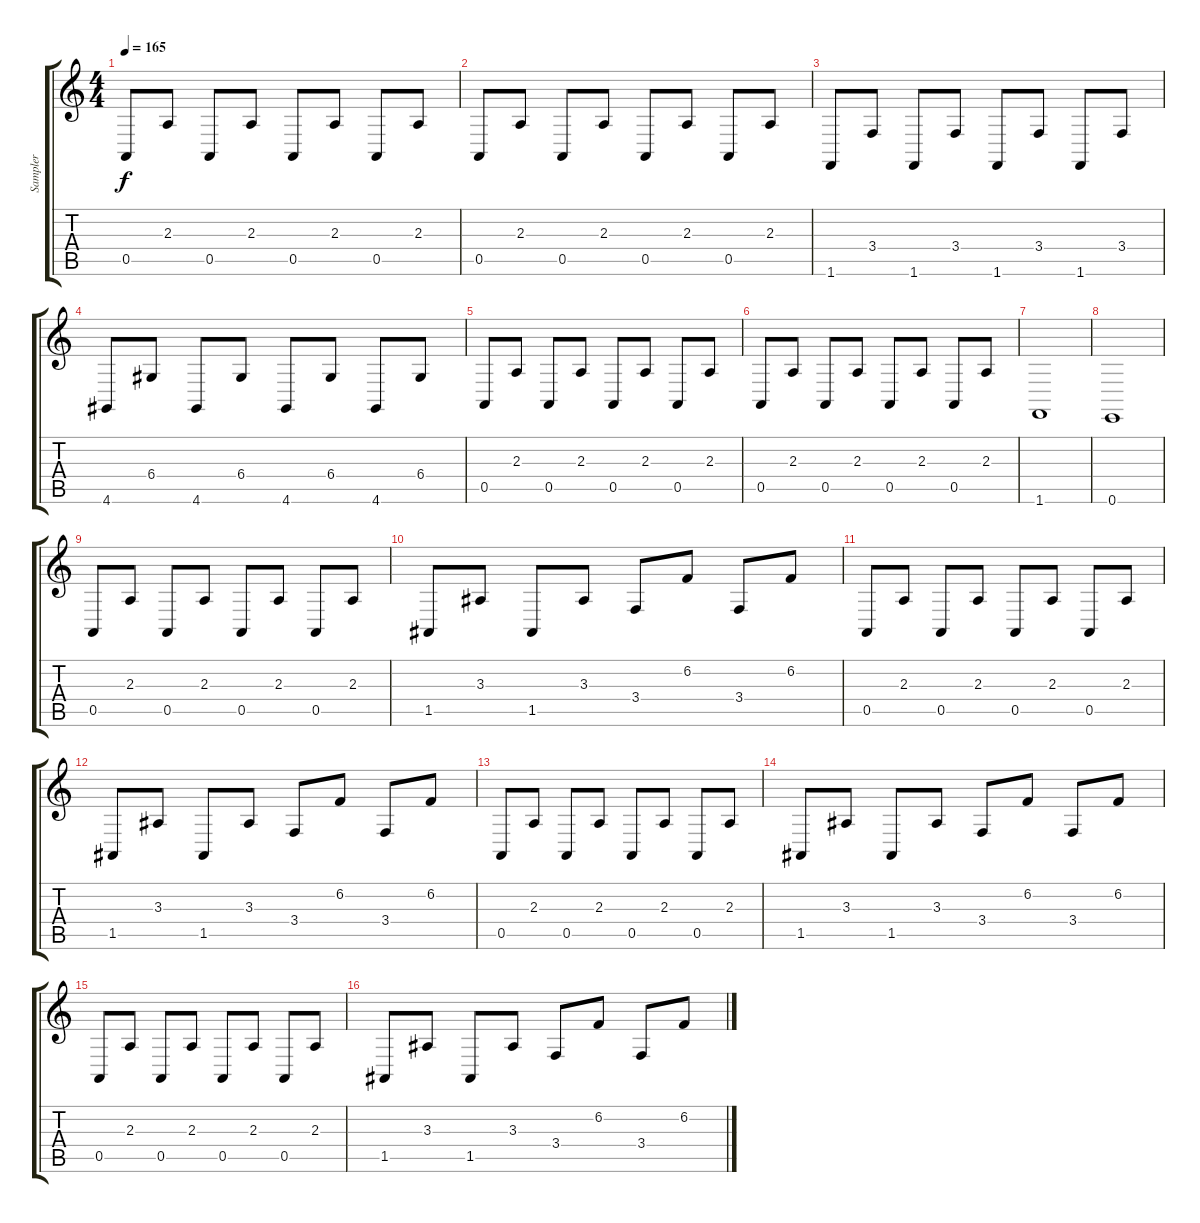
\track ("Sampler" "Sampler") {instrument lead8bassandlead}
\staff {score tabs}
\tuning (E4 B3 G3 D3 A2 E2) {hide}
\ts (4 4)
\tempo 165
\clef g2
\ks c
0.5.8{dy f} 2.3.8 0.5.8 2.3.8 0.5.8 2.3.8 0.5.8 2.3.8 |
0.5.8 2.3.8 0.5.8 2.3.8 0.5.8 2.3.8 0.5.8 2.3.8 |
1.6.8 3.4.8 1.6.8 3.4.8 1.6.8 3.4.8 1.6.8 3.4.8 |
4.6.8 6.4.8 4.6.8 6.4.8 4.6.8 6.4.8 4.6.8 6.4.8 |
0.5.8 2.3.8 0.5.8 2.3.8 0.5.8 2.3.8 0.5.8 2.3.8 |
0.5.8 2.3.8 0.5.8 2.3.8 0.5.8 2.3.8 0.5.8 2.3.8 |
1.6.1 |
0.6.1 |
0.5.8 2.3.8 0.5.8 2.3.8 0.5.8 2.3.8 0.5.8 2.3.8 |
1.5.8 3.3.8 1.5.8 3.3.8 3.4.8 6.2.8 3.4.8 6.2.8 |
0.5.8 2.3.8 0.5.8 2.3.8 0.5.8 2.3.8 0.5.8 2.3.8 |
1.5.8 3.3.8 1.5.8 3.3.8 3.4.8 6.2.8 3.4.8 6.2.8 |
0.5.8 2.3.8 0.5.8 2.3.8 0.5.8 2.3.8 0.5.8 2.3.8 |
1.5.8 3.3.8 1.5.8 3.3.8 3.4.8 6.2.8 3.4.8 6.2.8 |
0.5.8 2.3.8 0.5.8 2.3.8 0.5.8 2.3.8 0.5.8 2.3.8 |
1.5.8 3.3.8 1.5.8 3.3.8 3.4.8 6.2.8 3.4.8 6.2.8
